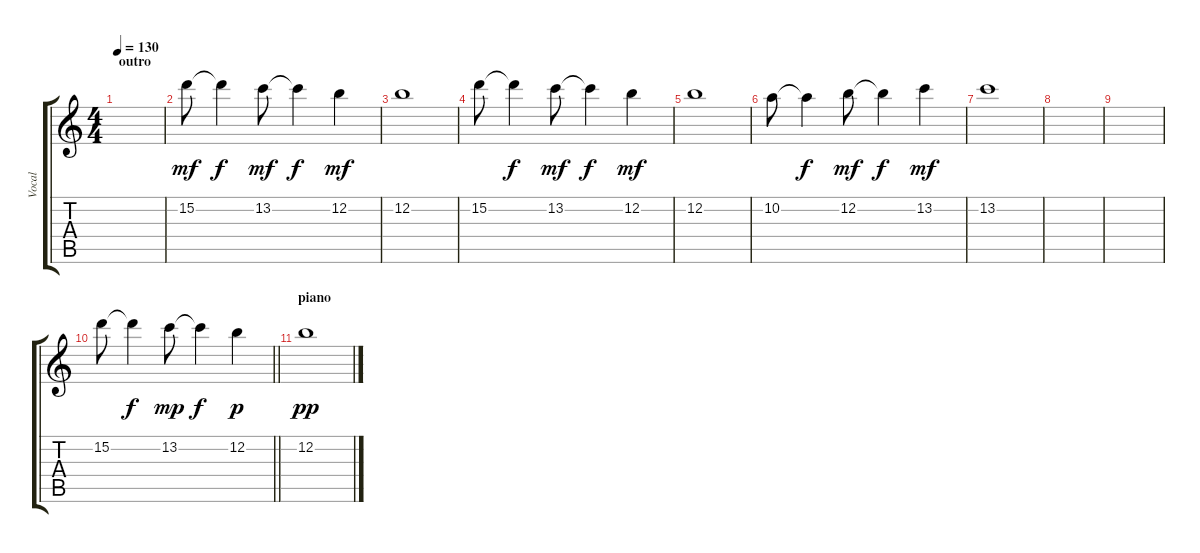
\track ("Vocal" "Vocal") {instrument acousticguitarnylon}
\staff {score tabs}
\tuning (E4 B3 G3 D3 A2 E2) {hide}
\ts (4 4)
\section ("" "outro")
\tempo 130
\clef g2
\ks c
|
15.2.8{dy mf} 15.2{t}.4{dy f} 13.2.8{dy mf} 13.2{t}.4{dy f} 12.2.4{dy mf} |
12.2.1 |
15.2.8 15.2{t}.4{dy f} 13.2.8{dy mf} 13.2{t}.4{dy f} 12.2.4{dy mf} |
12.2.1 |
10.2.8 10.2{t}.4{dy f} 12.2.8{dy mf} 12.2{t}.4{dy f} 13.2.4{dy mf} |
13.2.1 |
|
|
\barLineRight lightlight
15.2.8 15.2{t}.4{dy f} 13.2.8{dy mp} 13.2{t}.4{dy f} 12.2.4{dy p} |
\section ("" "piano")
12.2.1{dy pp}
